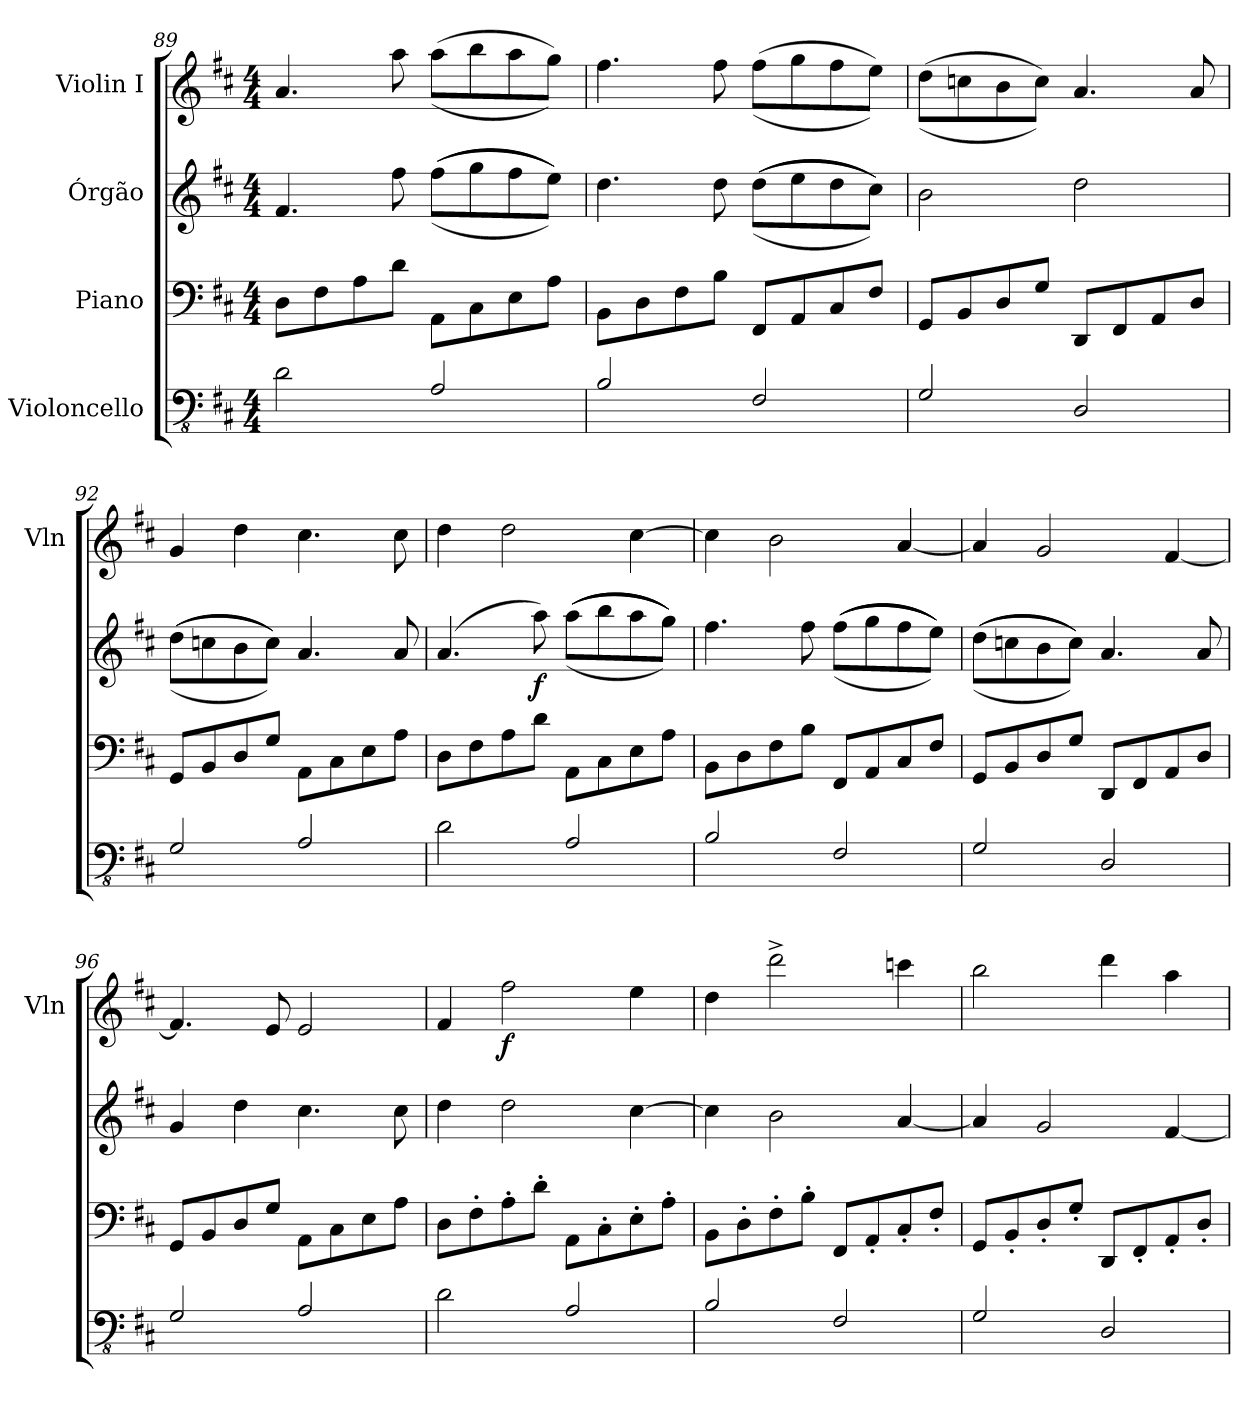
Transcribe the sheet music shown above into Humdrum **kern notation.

**kern	**kern	**kern	**dynam	**kern	**dynam
*part4	*part3	*part2	*part2	*part1	*part1
*staff4	*staff3	*staff2	*staff2	*staff1	*staff1
*I"Violoncello	*I"Piano	*I"Órgão	*	*I"Violin I	*
*	*	*	*	*I'Vln	*
!!LO:PB:g=z
*clefFv4	*clefF4	*clefG2	*	*clefG2	*
*ITrd7c12	*	*	*	*	*
*k[f#c#]	*k[f#c#]	*k[f#c#]	*	*k[f#c#]	*
*M4/4	*M4/4	*M4/4	*	*M4/4	*
=89	=89	=89	=89	=89	=89
2DD\	8D\L	4.f#/	.	4.a/	.
.	8F#\	.	.	.	.
.	8A\	.	.	.	.
.	8d\J	8ff#\	.	8aa\	.
2AAA/	8AA\L	((((8ff#\L	.	((8aa\L	.
.	8C#\	8gg\	.	8bb\	.
.	8E\	8ff#\	.	8aa\	.
.	8A\J	8ee\J))))	.	8gg\J))	.
=90	=90	=90	=90	=90	=90
2BBB/	8BB\L	4.dd\	.	4.ff#\	.
.	8D\	.	.	.	.
.	8F#\	.	.	.	.
.	8B\J	8dd\	.	8ff#\	.
2FFF#/	8FF#/L	((((8dd\L	.	((8ff#\L	.
.	8AA/	8ee\	.	8gg\	.
.	8C#/	8dd\	.	8ff#\	.
.	8F#/J	8cc#\J))))	.	8ee\J))	.
=91	=91	=91	=91	=91	=91
2GGG/	8GG/L	2b\	.	((8dd\L	.
.	8BB/	.	.	8ccn\	.
.	8D/	.	.	8b\	.
.	8G/J	.	.	8cc\J))	.
2DDD/	8DD/L	2dd\	.	4.a/	.
.	8FF#/	.	.	.	.
.	8AA/	.	.	.	.
.	8D/J	.	.	8a/	.
=92	=92	=92	=92	=92	=92
2GGG/	8GG/L	((((8dd\L	.	4g/	.
.	8BB/	8ccn\	.	.	.
.	8D/	8b\	.	4dd\	.
.	8G/J	8cc\J))))	.	.	.
2AAA/	8AA\L	4.a/	.	4.cc#\	.
.	8C#\	.	.	.	.
.	8E\	.	.	.	.
.	8A\J	8a/	.	8cc#\	.
!!LO:LB:g=z
=93	=93	=93	=93	=93	=93
2DD\	8D\L	(4.a/	.	4dd\	.
.	8F#\	.	.	.	.
.	8A\	.	.	2dd\	.
!	!	!	!LO:DY:b	!	!
.	8d\J	8aa\)	f	.	.
2AAA/	8AA\L	(((((8aa\L	.	.	.
.	8C#\	8bb\	.	.	.
.	8E\	8aa\	.	[4cc#\	.
.	8A\J	8gg\J)))))	.	.	.
=94	=94	=94	=94	=94	=94
2BBB/	8BB\L	4.ff#\	.	4cc#\]	.
.	8D\	.	.	.	.
.	8F#\	.	.	2b\	.
.	8B\J	8ff#\	.	.	.
2FFF#/	8FF#/L	(((((8ff#\L	.	.	.
.	8AA/	8gg\	.	.	.
.	8C#/	8ff#\	.	[4a/	.
.	8F#/J	8ee\J)))))	.	.	.
=95	=95	=95	=95	=95	=95
2GGG/	8GG/L	((((8dd\L	.	4a/]	.
.	8BB/	8ccn\	.	.	.
.	8D/	8b\	.	2g/	.
.	8G/J	8cc\J))))	.	.	.
2DDD/	8DD/L	4.a/	.	.	.
.	8FF#/	.	.	.	.
.	8AA/	.	.	[4f#/	.
.	8D/J	8a/	.	.	.
=96	=96	=96	=96	=96	=96
2GGG/	8GG/L	4g/	.	4.f#/]	.
.	8BB/	.	.	.	.
.	8D/	4dd\	.	.	.
.	8G/J	.	.	8e/	.
2AAA/	8AA\L	4.cc#\	.	2e/	.
.	8C#\	.	.	.	.
.	8E\	.	.	.	.
.	8A\J	8cc#\	.	.	.
!!LO:LB:g=z
=97	=97	=97	=97	=97	=97
2DD\	8D\L	4dd\	.	4f#/	.
.	8F#'\	.	.	.	.
!	!	!	!	!	!LO:DY:b
.	8A'\	2dd\	.	2ff#\	f
.	8d'\J	.	.	.	.
2AAA/	8AA\L	.	.	.	.
.	8C#'\	.	.	.	.
.	8E'\	[4cc#\	.	4ee\	.
.	8A'\J	.	.	.	.
=98	=98	=98	=98	=98	=98
2BBB/	8BB\L	4cc#\]	.	4dd\	.
.	8D'\	.	.	.	.
.	8F#'\	2b\	.	2ddd^\	.
.	8B'\J	.	.	.	.
2FFF#/	8FF#/L	.	.	.	.
.	8AA'/	.	.	.	.
.	8C#'/	[4a/	.	4cccn\	.
.	8F#'/J	.	.	.	.
=99	=99	=99	=99	=99	=99
2GGG/	8GG/L	4a/]	.	2bb\	.
.	8BB'/	.	.	.	.
.	8D'/	2g/	.	.	.
.	8G'/J	.	.	.	.
2DDD/	8DD/L	.	.	4ddd\	.
.	8FF#'/	.	.	.	.
.	8AA'/	[4f#/	.	4aa\	.
.	8D'/J	.	.	.	.
=	=	=	=	=	=
*-	*-	*-	*-	*-	*-
